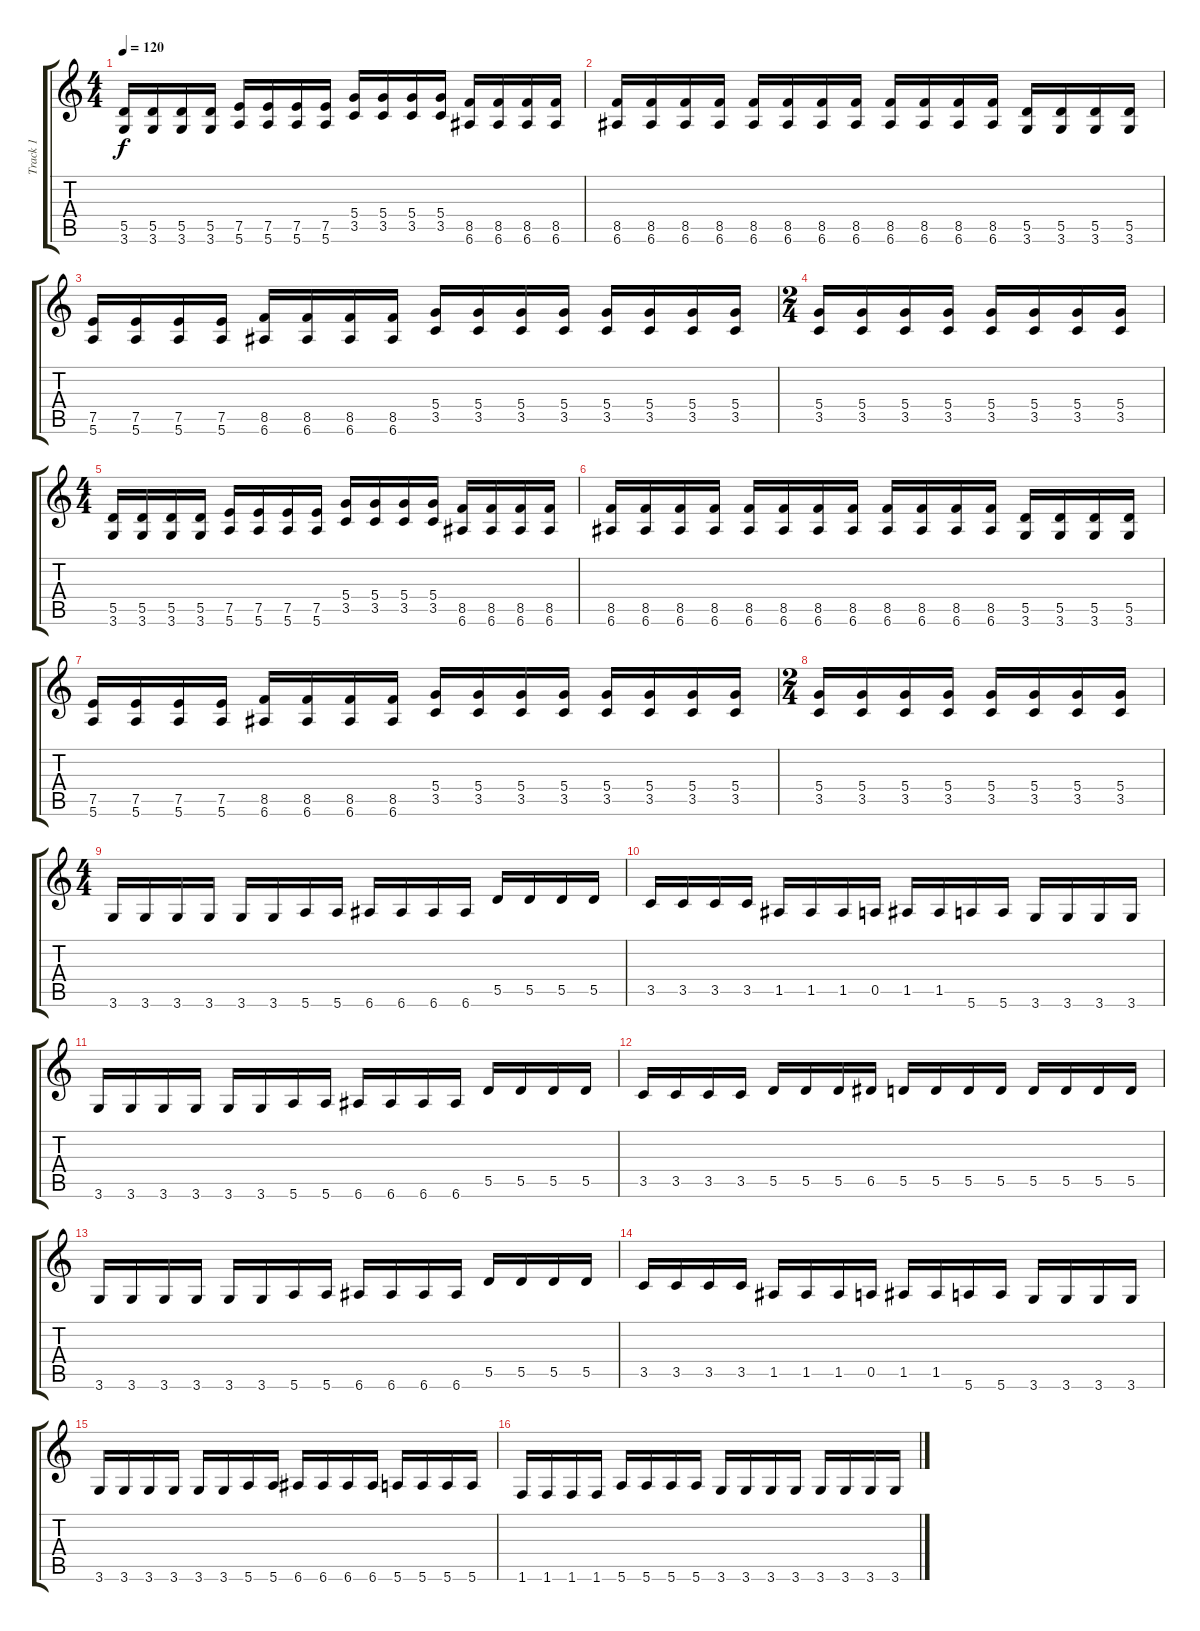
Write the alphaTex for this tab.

\track ("Track 1" "Track 1") {instrument distortionguitar}
\staff {score tabs}
\tuning (E4 B3 G3 D3 A2 E2) {hide}
\ts (4 4)
\tempo 120
\clef g2
\ks c
(5.5 3.6).16{dy f} (5.5 3.6).16 (5.5 3.6).16 (5.5 3.6).16 (7.5 5.6).16 (7.5 5.6).16 (7.5 5.6).16 (7.5 5.6).16 (5.4 3.5).16 (5.4 3.5).16 (5.4 3.5).16 (5.4 3.5).16 (8.5 6.6).16 (8.5 6.6).16 (8.5 6.6).16 (8.5 6.6).16 |
(8.5 6.6).16 (8.5 6.6).16 (8.5 6.6).16 (8.5 6.6).16 (8.5 6.6).16 (8.5 6.6).16 (8.5 6.6).16 (8.5 6.6).16 (8.5 6.6).16 (8.5 6.6).16 (8.5 6.6).16 (8.5 6.6).16 (5.5 3.6).16 (5.5 3.6).16 (5.5 3.6).16 (5.5 3.6).16 |
(7.5 5.6).16 (7.5 5.6).16 (7.5 5.6).16 (7.5 5.6).16 (8.5 6.6).16 (8.5 6.6).16 (8.5 6.6).16 (8.5 6.6).16 (5.4 3.5).16 (5.4 3.5).16 (5.4 3.5).16 (5.4 3.5).16 (5.4 3.5).16 (5.4 3.5).16 (5.4 3.5).16 (5.4 3.5).16 |
\ts (2 4)
(5.4 3.5).16 (5.4 3.5).16 (5.4 3.5).16 (5.4 3.5).16 (5.4 3.5).16 (5.4 3.5).16 (5.4 3.5).16 (5.4 3.5).16 |
\ts (4 4)
(5.5 3.6).16 (5.5 3.6).16 (5.5 3.6).16 (5.5 3.6).16 (7.5 5.6).16 (7.5 5.6).16 (7.5 5.6).16 (7.5 5.6).16 (5.4 3.5).16 (5.4 3.5).16 (5.4 3.5).16 (5.4 3.5).16 (8.5 6.6).16 (8.5 6.6).16 (8.5 6.6).16 (8.5 6.6).16 |
(8.5 6.6).16 (8.5 6.6).16 (8.5 6.6).16 (8.5 6.6).16 (8.5 6.6).16 (8.5 6.6).16 (8.5 6.6).16 (8.5 6.6).16 (8.5 6.6).16 (8.5 6.6).16 (8.5 6.6).16 (8.5 6.6).16 (5.5 3.6).16 (5.5 3.6).16 (5.5 3.6).16 (5.5 3.6).16 |
(7.5 5.6).16 (7.5 5.6).16 (7.5 5.6).16 (7.5 5.6).16 (8.5 6.6).16 (8.5 6.6).16 (8.5 6.6).16 (8.5 6.6).16 (5.4 3.5).16 (5.4 3.5).16 (5.4 3.5).16 (5.4 3.5).16 (5.4 3.5).16 (5.4 3.5).16 (5.4 3.5).16 (5.4 3.5).16 |
\ts (2 4)
(5.4 3.5).16 (5.4 3.5).16 (5.4 3.5).16 (5.4 3.5).16 (5.4 3.5).16 (5.4 3.5).16 (5.4 3.5).16 (5.4 3.5).16 |
\ts (4 4)
3.6.16 3.6.16 3.6.16 3.6.16 3.6.16 3.6.16 5.6.16 5.6.16 6.6.16 6.6.16 6.6.16 6.6.16 5.5.16 5.5.16 5.5.16 5.5.16 |
3.5.16 3.5.16 3.5.16 3.5.16 1.5.16 1.5.16 1.5.16 0.5.16 1.5.16 1.5.16 5.6.16 5.6.16 3.6.16 3.6.16 3.6.16 3.6.16 |
3.6.16 3.6.16 3.6.16 3.6.16 3.6.16 3.6.16 5.6.16 5.6.16 6.6.16 6.6.16 6.6.16 6.6.16 5.5.16 5.5.16 5.5.16 5.5.16 |
3.5.16 3.5.16 3.5.16 3.5.16 5.5.16 5.5.16 5.5.16 6.5.16 5.5.16 5.5.16 5.5.16 5.5.16 5.5.16 5.5.16 5.5.16 5.5.16 |
3.6.16 3.6.16 3.6.16 3.6.16 3.6.16 3.6.16 5.6.16 5.6.16 6.6.16 6.6.16 6.6.16 6.6.16 5.5.16 5.5.16 5.5.16 5.5.16 |
3.5.16 3.5.16 3.5.16 3.5.16 1.5.16 1.5.16 1.5.16 0.5.16 1.5.16 1.5.16 5.6.16 5.6.16 3.6.16 3.6.16 3.6.16 3.6.16 |
3.6.16 3.6.16 3.6.16 3.6.16 3.6.16 3.6.16 5.6.16 5.6.16 6.6.16 6.6.16 6.6.16 6.6.16 5.6.16 5.6.16 5.6.16 5.6.16 |
1.6.16 1.6.16 1.6.16 1.6.16 5.6.16 5.6.16 5.6.16 5.6.16 3.6.16 3.6.16 3.6.16 3.6.16 3.6.16 3.6.16 3.6.16 3.6.16
